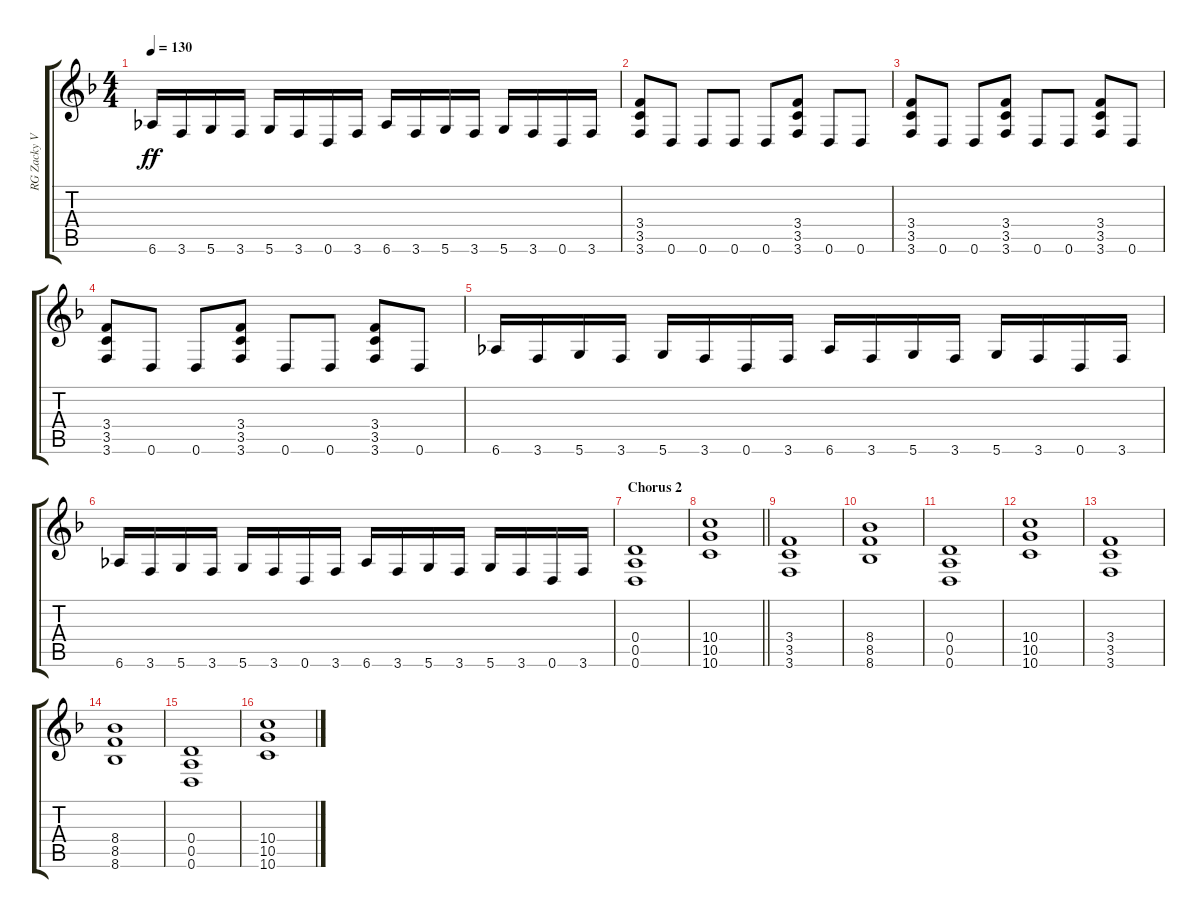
\track ("RG Zacky Vengeance" "RG Zacky V") {instrument overdrivenguitar}
\staff {score tabs}
\tuning (E4 B3 G3 D3 A2 D2) {hide}
\ts (4 4)
\tempo 130
\clef g2
\ks dminor
6.6.16{dy ff} 3.6.16 5.6.16 3.6.16 5.6.16 3.6.16 0.6.16 3.6.16 6.6.16 3.6.16 5.6.16 3.6.16 5.6.16 3.6.16 0.6.16 3.6.16 |
(3.4 3.5 3.6).8 0.6.8 0.6.8 0.6.8 0.6.8 (3.4 3.5 3.6).8 0.6.8 0.6.8 |
(3.4 3.5 3.6).8 0.6.8 0.6.8 (3.4 3.5 3.6).8 0.6.8 0.6.8 (3.4 3.5 3.6).8 0.6.8 |
(3.4 3.5 3.6).8 0.6.8 0.6.8 (3.4 3.5 3.6).8 0.6.8 0.6.8 (3.4 3.5 3.6).8 0.6.8 |
6.6.16 3.6.16 5.6.16 3.6.16 5.6.16 3.6.16 0.6.16 3.6.16 6.6.16 3.6.16 5.6.16 3.6.16 5.6.16 3.6.16 0.6.16 3.6.16 |
6.6.16 3.6.16 5.6.16 3.6.16 5.6.16 3.6.16 0.6.16 3.6.16 6.6.16 3.6.16 5.6.16 3.6.16 5.6.16 3.6.16 0.6.16 3.6.16 |
\section ("" "Chorus 2")
(0.4 0.5 0.6).1 |
\barLineRight lightlight
(10.4 10.5 10.6).1 |
(3.4 3.5 3.6).1 |
(8.4 8.5 8.6).1 |
(0.4 0.5 0.6).1 |
(10.4 10.5 10.6).1 |
(3.4 3.5 3.6).1 |
(8.4 8.5 8.6).1 |
(0.4 0.5 0.6).1 |
(10.4 10.5 10.6).1
